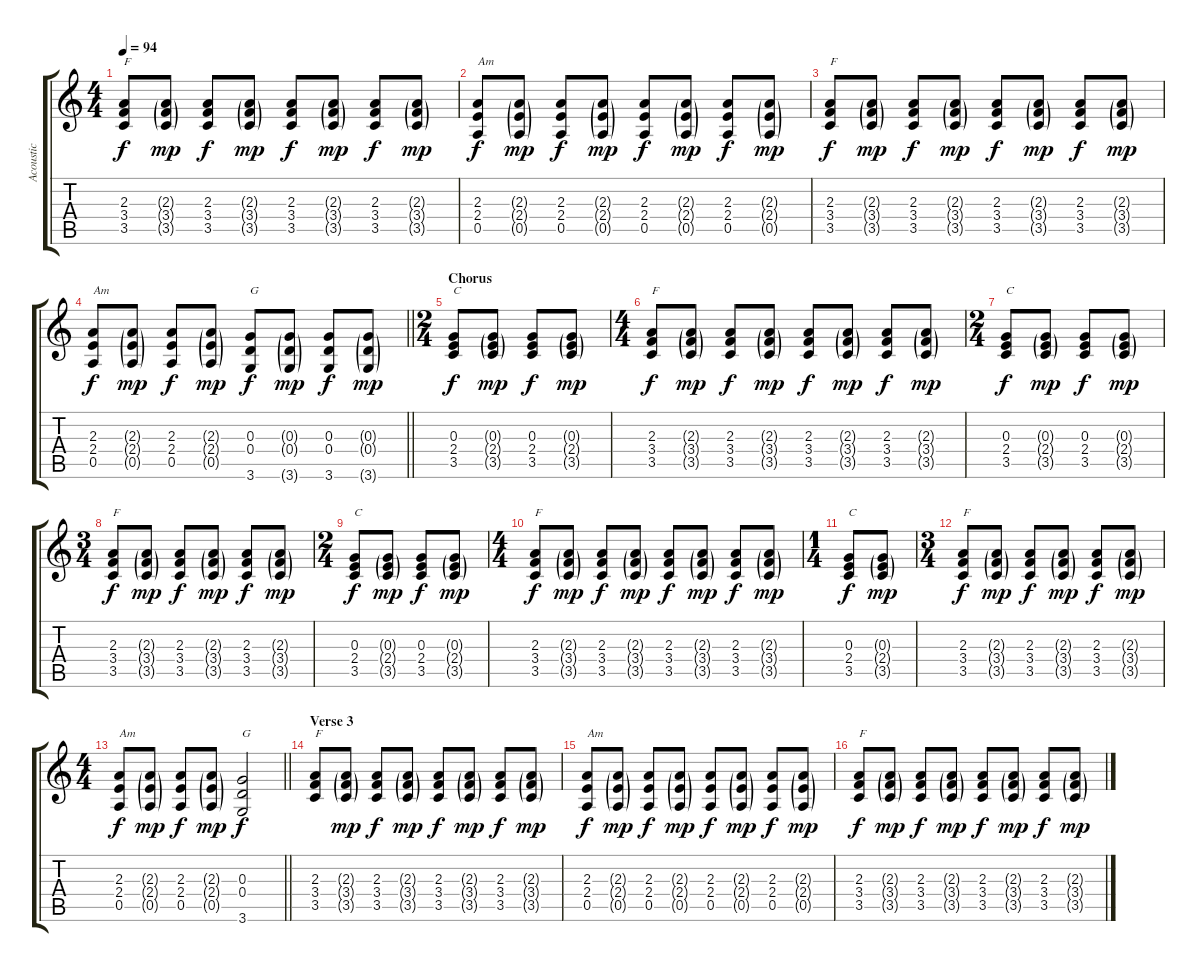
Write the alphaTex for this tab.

\track ("Acoustic" "Acoustic") {instrument acousticguitarsteel}
\staff {score tabs}
\tuning (E4 B3 G3 D3 A2 E2) {hide}
\ts (4 4)
\tempo 94
\clef g2
\ks c
(2.3 3.4 3.5).8{txt "F" dy f} (2.3{g} 3.4{g} 3.5{g}).8{dy mp} (2.3 3.4 3.5).8{dy f} (2.3{g} 3.4{g} 3.5{g}).8{dy mp} (2.3 3.4 3.5).8{dy f} (2.3{g} 3.4{g} 3.5{g}).8{dy mp} (2.3 3.4 3.5).8{dy f} (2.3{g} 3.4{g} 3.5{g}).8{dy mp} |
(2.3 2.4 0.5).8{txt "Am" dy f} (2.3{g} 2.4{g} 0.5{g}).8{dy mp} (2.3 2.4 0.5).8{dy f} (2.3{g} 2.4{g} 0.5{g}).8{dy mp} (2.3 2.4 0.5).8{dy f} (2.3{g} 2.4{g} 0.5{g}).8{dy mp} (2.3 2.4 0.5).8{dy f} (2.3{g} 2.4{g} 0.5{g}).8{dy mp} |
(2.3 3.4 3.5).8{txt "F" dy f} (2.3{g} 3.4{g} 3.5{g}).8{dy mp} (2.3 3.4 3.5).8{dy f} (2.3{g} 3.4{g} 3.5{g}).8{dy mp} (2.3 3.4 3.5).8{dy f} (2.3{g} 3.4{g} 3.5{g}).8{dy mp} (2.3 3.4 3.5).8{dy f} (2.3{g} 3.4{g} 3.5{g}).8{dy mp} |
\barLineRight lightlight
(2.3 2.4 0.5).8{txt "Am" dy f} (2.3{g} 2.4{g} 0.5{g}).8{dy mp} (2.3 2.4 0.5).8{dy f} (2.3{g} 2.4{g} 0.5{g}).8{dy mp} (0.3 0.4 3.6).8{txt "G" dy f} (0.3{g} 0.4{g} 3.6{g}).8{dy mp} (0.3 0.4 3.6).8{dy f} (0.3{g} 0.4{g} 3.6{g}).8{dy mp} |
\ts (2 4)
\section ("" "Chorus")
(0.3 2.4 3.5).8{txt "C" dy f} (0.3{g} 2.4{g} 3.5{g}).8{dy mp} (0.3 2.4 3.5).8{dy f} (0.3{g} 2.4{g} 3.5{g}).8{dy mp} |
\ts (4 4)
(2.3 3.4 3.5).8{txt "F" dy f} (2.3{g} 3.4{g} 3.5{g}).8{dy mp} (2.3 3.4 3.5).8{dy f} (2.3{g} 3.4{g} 3.5{g}).8{dy mp} (2.3 3.4 3.5).8{dy f} (2.3{g} 3.4{g} 3.5{g}).8{dy mp} (2.3 3.4 3.5).8{dy f} (2.3{g} 3.4{g} 3.5{g}).8{dy mp} |
\ts (2 4)
(0.3 2.4 3.5).8{txt "C" dy f} (0.3{g} 2.4{g} 3.5{g}).8{dy mp} (0.3 2.4 3.5).8{dy f} (0.3{g} 2.4{g} 3.5{g}).8{dy mp} |
\ts (3 4)
(2.3 3.4 3.5).8{txt "F" dy f} (2.3{g} 3.4{g} 3.5{g}).8{dy mp} (2.3 3.4 3.5).8{dy f} (2.3{g} 3.4{g} 3.5{g}).8{dy mp} (2.3 3.4 3.5).8{dy f} (2.3{g} 3.4{g} 3.5{g}).8{dy mp} |
\ts (2 4)
(0.3 2.4 3.5).8{txt "C" dy f} (0.3{g} 2.4{g} 3.5{g}).8{dy mp} (0.3 2.4 3.5).8{dy f} (0.3{g} 2.4{g} 3.5{g}).8{dy mp} |
\ts (4 4)
(2.3 3.4 3.5).8{txt "F" dy f} (2.3{g} 3.4{g} 3.5{g}).8{dy mp} (2.3 3.4 3.5).8{dy f} (2.3{g} 3.4{g} 3.5{g}).8{dy mp} (2.3 3.4 3.5).8{dy f} (2.3{g} 3.4{g} 3.5{g}).8{dy mp} (2.3 3.4 3.5).8{dy f} (2.3{g} 3.4{g} 3.5{g}).8{dy mp} |
\ts (1 4)
(0.3 2.4 3.5).8{txt "C" dy f} (0.3{g} 2.4{g} 3.5{g}).8{dy mp} |
\ts (3 4)
(2.3 3.4 3.5).8{txt "F" dy f} (2.3{g} 3.4{g} 3.5{g}).8{dy mp} (2.3 3.4 3.5).8{dy f} (2.3{g} 3.4{g} 3.5{g}).8{dy mp} (2.3 3.4 3.5).8{dy f} (2.3{g} 3.4{g} 3.5{g}).8{dy mp} |
\ts (4 4)
\barLineRight lightlight
(2.3 2.4 0.5).8{txt "Am" dy f} (2.3{g} 2.4{g} 0.5{g}).8{dy mp} (2.3 2.4 0.5).8{dy f} (2.3{g} 2.4{g} 0.5{g}).8{dy mp} (0.3 0.4 3.6).2{txt "G" dy f} |
\section ("" "Verse 3")
(2.3 3.4 3.5).8{txt "F"} (2.3{g} 3.4{g} 3.5{g}).8{dy mp} (2.3 3.4 3.5).8{dy f} (2.3{g} 3.4{g} 3.5{g}).8{dy mp} (2.3 3.4 3.5).8{dy f} (2.3{g} 3.4{g} 3.5{g}).8{dy mp} (2.3 3.4 3.5).8{dy f} (2.3{g} 3.4{g} 3.5{g}).8{dy mp} |
(2.3 2.4 0.5).8{txt "Am" dy f} (2.3{g} 2.4{g} 0.5{g}).8{dy mp} (2.3 2.4 0.5).8{dy f} (2.3{g} 2.4{g} 0.5{g}).8{dy mp} (2.3 2.4 0.5).8{dy f} (2.3{g} 2.4{g} 0.5{g}).8{dy mp} (2.3 2.4 0.5).8{dy f} (2.3{g} 2.4{g} 0.5{g}).8{dy mp} |
(2.3 3.4 3.5).8{txt "F" dy f} (2.3{g} 3.4{g} 3.5{g}).8{dy mp} (2.3 3.4 3.5).8{dy f} (2.3{g} 3.4{g} 3.5{g}).8{dy mp} (2.3 3.4 3.5).8{dy f} (2.3{g} 3.4{g} 3.5{g}).8{dy mp} (2.3 3.4 3.5).8{dy f} (2.3{g} 3.4{g} 3.5{g}).8{dy mp}
